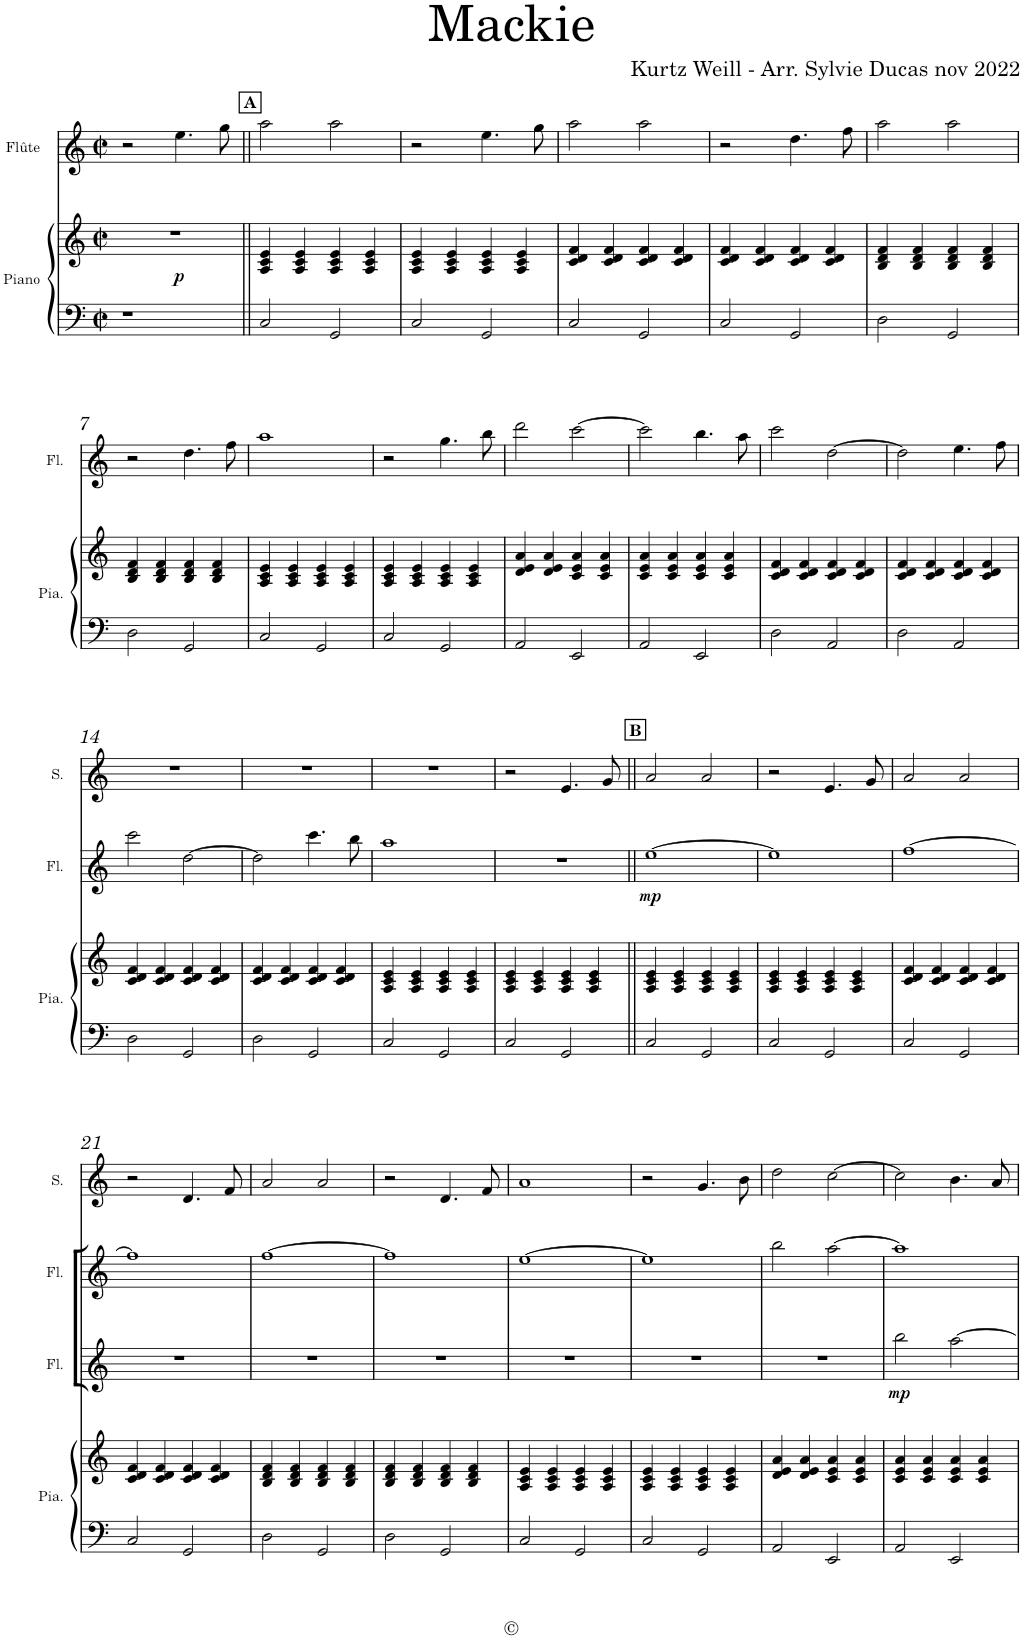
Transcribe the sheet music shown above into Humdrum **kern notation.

**kern	**kern	**dynam	**kern	**dynam	**kern	**dynam	**kern
*part4	*part4	*part4	*part3	*part3	*part2	*part2	*part1
*staff5	*staff4	*staff4/5	*staff3	*staff3	*staff2	*staff2	*staff1
*I"Piano	*	*	*I"Flûte	*	*I"Flûte	*	*I"Soprano
*I'Pia.	*	*	*I'Fl.	*	*I'Fl.	*	*I'S.
*	*	*	*stria5	*	*	*	*
*clefF4	*clefG2	*	*clefG2	*	*clefG2	*	*clefG2
*k[]	*k[]	*	*k[]	*	*k[]	*	*k[]
*M2/2	*M2/2	*	*M2/2	*	*M2/2	*	*M2/2
*met(c|)	*met(c|)	*	*met(c|)	*	*met(c|)	*	*met(c|)
=1	=1	=1	=1	=1	=1	=1	=1
*	*^	*	*	*	*	*	*
1r	1r	2ryy	.	1r	.	2r	.	1r
!	!	!	!LO:DY:b	!	!	!	!	!
.	.	2ryy	p	.	.	4.ee\	.	.
.	.	.	.	.	.	8gg\	.	.
!!LO:REH:place=s1:a:B:cj:fs=10.3:t=A
=2||	=2||	=2||	=2||	=2||	=2||	=2||	=2||	=2||
2C/	1ryy	4A/ 4c/ 4e/	.	1r	.	2aa\	.	1r
.	.	4A/ 4c/ 4e/	.	.	.	.	.	.
2GG/	.	4A/ 4c/ 4e/	.	.	.	2aa\	.	.
.	.	4A/ 4c/ 4e/	.	.	.	.	.	.
=3	=3	=3	=3	=3	=3	=3	=3	=3
2C/	1ryy	4A/ 4c/ 4e/	.	1r	.	2r	.	1r
.	.	4A/ 4c/ 4e/	.	.	.	.	.	.
2GG/	.	4A/ 4c/ 4e/	.	.	.	4.ee\	.	.
.	.	4A/ 4c/ 4e/	.	.	.	.	.	.
.	.	.	.	.	.	8gg\	.	.
=4	=4	=4	=4	=4	=4	=4	=4	=4
2C/	1ryy	4c/ 4d/ 4f/	.	1r	.	2aa\	.	1r
.	.	4c/ 4d/ 4f/	.	.	.	.	.	.
2GG/	.	4c/ 4d/ 4f/	.	.	.	2aa\	.	.
.	.	4c/ 4d/ 4f/	.	.	.	.	.	.
=5	=5	=5	=5	=5	=5	=5	=5	=5
2C/	1ryy	4c/ 4d/ 4f/	.	1r	.	2r	.	1r
.	.	4c/ 4d/ 4f/	.	.	.	.	.	.
2GG/	.	4c/ 4d/ 4f/	.	.	.	4.dd\	.	.
.	.	4c/ 4d/ 4f/	.	.	.	.	.	.
.	.	.	.	.	.	8ff\	.	.
=6	=6	=6	=6	=6	=6	=6	=6	=6
2D\	1ryy	4B/ 4d/ 4f/	.	1r	.	2aa\	.	1r
.	.	4B/ 4d/ 4f/	.	.	.	.	.	.
2GG/	.	4B/ 4d/ 4f/	.	.	.	2aa\	.	.
.	.	4B/ 4d/ 4f/	.	.	.	.	.	.
!!LO:LB:g=z
=7	=7	=7	=7	=7	=7	=7	=7	=7
2D\	1ryy	4B/ 4d/ 4f/	.	1r	.	2r	.	1r
.	.	4B/ 4d/ 4f/	.	.	.	.	.	.
2GG/	.	4B/ 4d/ 4f/	.	.	.	4.dd\	.	.
.	.	4B/ 4d/ 4f/	.	.	.	.	.	.
.	.	.	.	.	.	8ff\	.	.
=8	=8	=8	=8	=8	=8	=8	=8	=8
2C/	1ryy	4A/ 4c/ 4e/	.	1r	.	1aa	.	1r
.	.	4A/ 4c/ 4e/	.	.	.	.	.	.
2GG/	.	4A/ 4c/ 4e/	.	.	.	.	.	.
.	.	4A/ 4c/ 4e/	.	.	.	.	.	.
=9	=9	=9	=9	=9	=9	=9	=9	=9
2C/	1ryy	4A/ 4c/ 4e/	.	1r	.	2r	.	1r
.	.	4A/ 4c/ 4e/	.	.	.	.	.	.
2GG/	.	4A/ 4c/ 4e/	.	.	.	4.gg\	.	.
.	.	4A/ 4c/ 4e/	.	.	.	.	.	.
.	.	.	.	.	.	8bb\	.	.
*	*v	*v	*	*	*	*	*	*
=10	=10	=10	=10	=10	=10	=10	=10
2AA/	4d/ 4e/ 4a/	.	1r	.	2ddd\	.	1r
.	4d/ 4e/ 4a/	.	.	.	.	.	.
2EE/	4c/ 4e/ 4a/	.	.	.	[2ccc\	.	.
.	4c/ 4e/ 4a/	.	.	.	.	.	.
=11	=11	=11	=11	=11	=11	=11	=11
2AA/	4c/ 4e/ 4a/	.	1r	.	2ccc\]	.	1r
.	4c/ 4e/ 4a/	.	.	.	.	.	.
2EE/	4c/ 4e/ 4a/	.	.	.	4.bb\	.	.
.	4c/ 4e/ 4a/	.	.	.	.	.	.
.	.	.	.	.	8aa\	.	.
=12	=12	=12	=12	=12	=12	=12	=12
*	*^	*	*	*	*	*	*
2D\	1ryy	4c/ 4d/ 4f/	.	1r	.	2ccc\	.	1r
.	.	4c/ 4d/ 4f/	.	.	.	.	.	.
2AA/	.	4c/ 4d/ 4f/	.	.	.	[2dd\	.	.
.	.	4c/ 4d/ 4f/	.	.	.	.	.	.
=13	=13	=13	=13	=13	=13	=13	=13	=13
2D\	1ryy	4c/ 4d/ 4f/	.	1r	.	2dd\]	.	1r
.	.	4c/ 4d/ 4f/	.	.	.	.	.	.
2AA/	.	4c/ 4d/ 4f/	.	.	.	4.ee\	.	.
.	.	4c/ 4d/ 4f/	.	.	.	.	.	.
.	.	.	.	.	.	8ff\	.	.
!!LO:LB:g=z
=14	=14	=14	=14	=14	=14	=14	=14	=14
2D\	1ryy	4c/ 4d/ 4f/	.	1r	.	2ccc\	.	1r
.	.	4c/ 4d/ 4f/	.	.	.	.	.	.
2GG/	.	4c/ 4d/ 4f/	.	.	.	[2dd\	.	.
.	.	4c/ 4d/ 4f/	.	.	.	.	.	.
=15	=15	=15	=15	=15	=15	=15	=15	=15
2D\	1ryy	4c/ 4d/ 4f/	.	1r	.	2dd\]	.	1r
.	.	4c/ 4d/ 4f/	.	.	.	.	.	.
2GG/	.	4c/ 4d/ 4f/	.	.	.	4.ccc\	.	.
.	.	4c/ 4d/ 4f/	.	.	.	.	.	.
.	.	.	.	.	.	8bb\	.	.
=16	=16	=16	=16	=16	=16	=16	=16	=16
2C/	1ryy	4A/ 4c/ 4e/	.	1r	.	1aa	.	1r
.	.	4A/ 4c/ 4e/	.	.	.	.	.	.
2GG/	.	4A/ 4c/ 4e/	.	.	.	.	.	.
.	.	4A/ 4c/ 4e/	.	.	.	.	.	.
=17	=17	=17	=17	=17	=17	=17	=17	=17
2C/	1ryy	4A/ 4c/ 4e/	.	1r	.	1r	.	2r
.	.	4A/ 4c/ 4e/	.	.	.	.	.	.
2GG/	.	4A/ 4c/ 4e/	.	.	.	.	.	4.e/
.	.	4A/ 4c/ 4e/	.	.	.	.	.	.
.	.	.	.	.	.	.	.	8g/
!!LO:REH:place=s1:a:B:cj:fs=10.3:t=B
=18||	=18||	=18||	=18||	=18||	=18||	=18||	=18||	=18||
!	!	!	!	!	!	!	!LO:DY:b	!
2C/	1ryy	4A/ 4c/ 4e/	.	1r	.	[1ee	mp	2a/
.	.	4A/ 4c/ 4e/	.	.	.	.	.	.
2GG/	.	4A/ 4c/ 4e/	.	.	.	.	.	2a/
.	.	4A/ 4c/ 4e/	.	.	.	.	.	.
=19	=19	=19	=19	=19	=19	=19	=19	=19
2C/	1ryy	4A/ 4c/ 4e/	.	1r	.	1ee]	.	2r
.	.	4A/ 4c/ 4e/	.	.	.	.	.	.
2GG/	.	4A/ 4c/ 4e/	.	.	.	.	.	4.e/
.	.	4A/ 4c/ 4e/	.	.	.	.	.	.
.	.	.	.	.	.	.	.	8g/
=20	=20	=20	=20	=20	=20	=20	=20	=20
2C/	1ryy	4c/ 4d/ 4f/	.	1r	.	[1ff	.	2a/
.	.	4c/ 4d/ 4f/	.	.	.	.	.	.
2GG/	.	4c/ 4d/ 4f/	.	.	.	.	.	2a/
.	.	4c/ 4d/ 4f/	.	.	.	.	.	.
!!LO:LB:g=z
=21	=21	=21	=21	=21	=21	=21	=21	=21
2C/	1ryy	4c/ 4d/ 4f/	.	1r	.	1ff]	.	2r
.	.	4c/ 4d/ 4f/	.	.	.	.	.	.
2GG/	.	4c/ 4d/ 4f/	.	.	.	.	.	4.d/
.	.	4c/ 4d/ 4f/	.	.	.	.	.	.
.	.	.	.	.	.	.	.	8f/
=22	=22	=22	=22	=22	=22	=22	=22	=22
2D\	1ryy	4B/ 4d/ 4f/	.	1r	.	[1ff	.	2a/
.	.	4B/ 4d/ 4f/	.	.	.	.	.	.
2GG/	.	4B/ 4d/ 4f/	.	.	.	.	.	2a/
.	.	4B/ 4d/ 4f/	.	.	.	.	.	.
=23	=23	=23	=23	=23	=23	=23	=23	=23
2D\	1ryy	4B/ 4d/ 4f/	.	1r	.	1ff]	.	2r
.	.	4B/ 4d/ 4f/	.	.	.	.	.	.
2GG/	.	4B/ 4d/ 4f/	.	.	.	.	.	4.d/
.	.	4B/ 4d/ 4f/	.	.	.	.	.	.
.	.	.	.	.	.	.	.	8f/
=24	=24	=24	=24	=24	=24	=24	=24	=24
2C/	1ryy	4A/ 4c/ 4e/	.	1r	.	[1ee	.	1a
.	.	4A/ 4c/ 4e/	.	.	.	.	.	.
2GG/	.	4A/ 4c/ 4e/	.	.	.	.	.	.
.	.	4A/ 4c/ 4e/	.	.	.	.	.	.
=25	=25	=25	=25	=25	=25	=25	=25	=25
2C/	1ryy	4A/ 4c/ 4e/	.	1r	.	1ee]	.	2r
.	.	4A/ 4c/ 4e/	.	.	.	.	.	.
2GG/	.	4A/ 4c/ 4e/	.	.	.	.	.	4.g/
.	.	4A/ 4c/ 4e/	.	.	.	.	.	.
.	.	.	.	.	.	.	.	8b\
*	*v	*v	*	*	*	*	*	*
=26	=26	=26	=26	=26	=26	=26	=26
2AA/	4d/ 4e/ 4a/	.	1r	.	2bb\	.	2dd\
.	4d/ 4e/ 4a/	.	.	.	.	.	.
2EE/	4c/ 4e/ 4a/	.	.	.	[2aa\	.	[2cc\
.	4c/ 4e/ 4a/	.	.	.	.	.	.
=27	=27	=27	=27	=27	=27	=27	=27
!	!	!	!	!LO:DY:b	!	!	!
2AA/	4c/ 4e/ 4a/	.	2bb\	mp	1aa]	.	2cc\]
.	4c/ 4e/ 4a/	.	.	.	.	.	.
2EE/	4c/ 4e/ 4a/	.	[2aa\	.	.	.	4.b\
.	4c/ 4e/ 4a/	.	.	.	.	.	.
.	.	.	.	.	.	.	8a/
=	=	=	=	=	=	=	=
*-	*-	*-	*-	*-	*-	*-	*-
